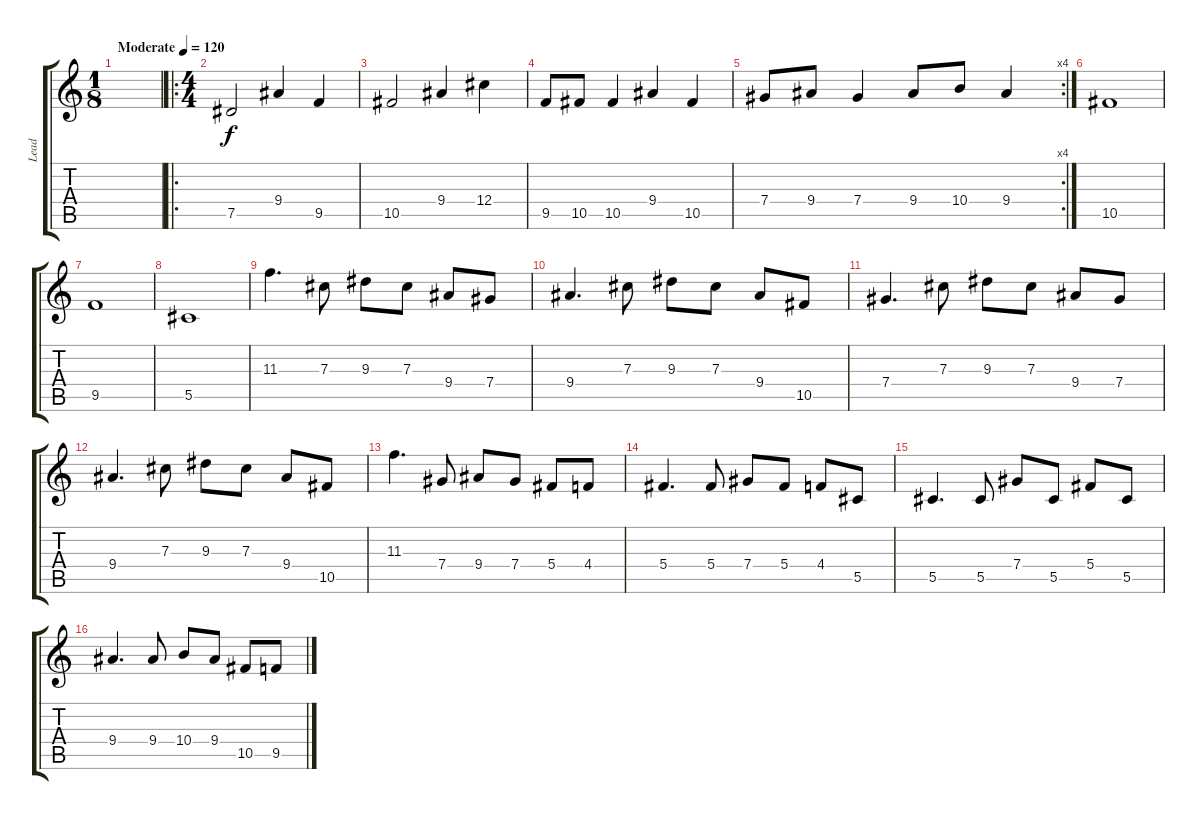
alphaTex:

\track ("Lead" "Lead") {instrument distortionguitar}
\staff {score tabs}
\tuning (Eb4 Bb3 Gb3 Db3 Ab2 Eb2) {hide}
\ts (1 8)
\tempo (120 "Moderate")
\clef g2
\ks c
|
\ro
\ts (4 4)
7.5.2 9.4.4 9.5.4 |
10.5.2 9.4.4 12.4.4 |
9.5.8 10.5.8 10.5.4 9.4.4 10.5.4 |
\rc 4
7.4.8 9.4.8 7.4.4 9.4.8 10.4.8 9.4.4 |
10.5.1 |
9.5.1 |
5.5.1 |
11.3.4{d} 7.3.8 9.3.8 7.3.8 9.4.8 7.4.8 |
9.4.4{d} 7.3.8 9.3.8 7.3.8 9.4.8 10.5.8 |
7.4.4{d} 7.3.8 9.3.8 7.3.8 9.4.8 7.4.8 |
9.4.4{d} 7.3.8 9.3.8 7.3.8 9.4.8 10.5.8 |
11.3.4{d} 7.4.8 9.4.8 7.4.8 5.4.8 4.4.8 |
5.4.4{d} 5.4.8 7.4.8 5.4.8 4.4.8 5.5.8 |
5.5.4{d} 5.5.8 7.4.8 5.5.8 5.4.8 5.5.8 |
9.4.4{d} 9.4.8 10.4.8 9.4.8 10.5.8 9.5.8
